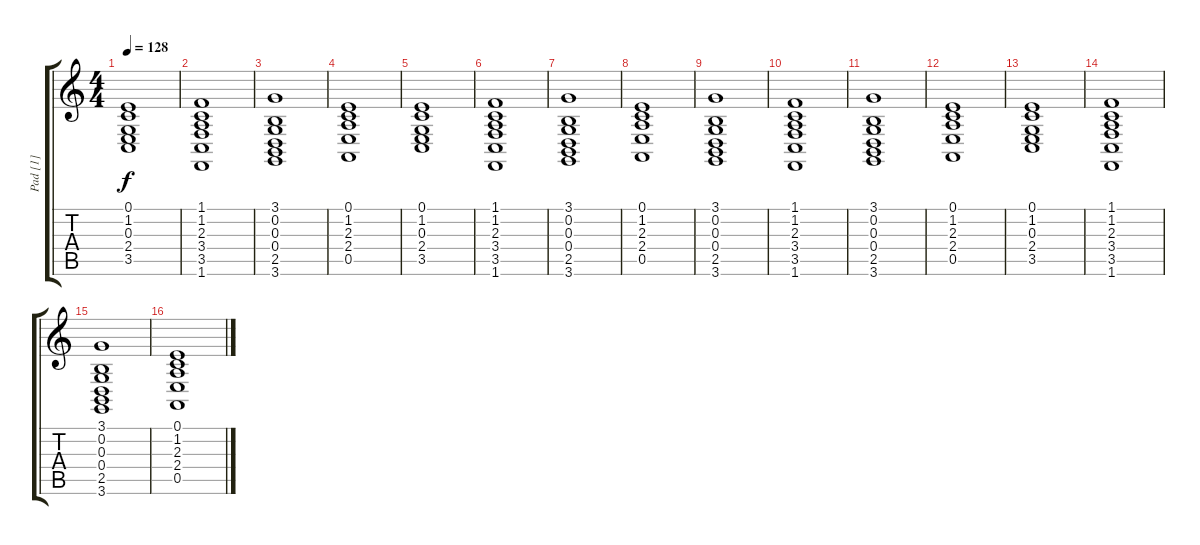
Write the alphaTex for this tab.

\track ("Pad [1]" "Pad [1]") {instrument lead1square}
\staff {score tabs}
\tuning (E4 B3 G3 D3 A2 E2) {hide}
\ts (4 4)
\tempo 128
\clef g2
\ks c
(0.1 1.2 0.3 2.4 3.5).1{dy f} |
(1.1 1.2 2.3 3.4 3.5 1.6).1 |
(3.1 0.2 0.3 0.4 2.5 3.6).1 |
(0.1 1.2 2.3 2.4 0.5).1 |
(0.1 1.2 0.3 2.4 3.5).1 |
(1.1 1.2 2.3 3.4 3.5 1.6).1 |
(3.1 0.2 0.3 0.4 2.5 3.6).1 |
(0.1 1.2 2.3 2.4 0.5).1 |
(3.1 0.2 0.3 0.4 2.5 3.6).1 |
(1.1 1.2 2.3 3.4 3.5 1.6).1 |
(3.1 0.2 0.3 0.4 2.5 3.6).1 |
(0.1 1.2 2.3 2.4 0.5).1 |
(0.1 1.2 0.3 2.4 3.5).1 |
(1.1 1.2 2.3 3.4 3.5 1.6).1 |
(3.1 0.2 0.3 0.4 2.5 3.6).1 |
(0.1 1.2 2.3 2.4 0.5).1
